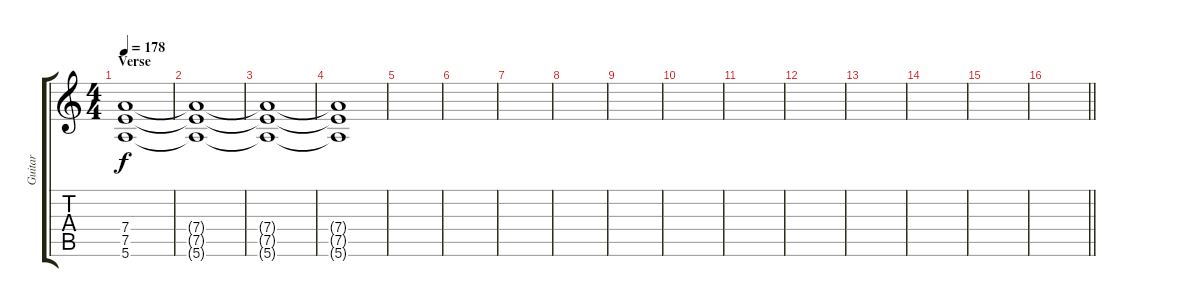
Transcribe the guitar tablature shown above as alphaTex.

\track ("Guitar" "Guitar") {instrument distortionguitar}
\staff {score tabs}
\tuning (E4 B3 G3 D3 A2 E2) {hide}
\ts (4 4)
\section ("" "Verse")
\tempo 178
\clef g2
\ks c
(7.4 7.5 5.6).1{dy f volume 4} |
(7.4{t} 7.5{t} 5.6{t}).1 |
(7.4{t} 7.5{t} 5.6{t}).1 |
(7.4{t} 7.5{t} 5.6{t}).1 |
|
|
|
|
|
|
|
|
|
|
|
\barLineRight lightlight
